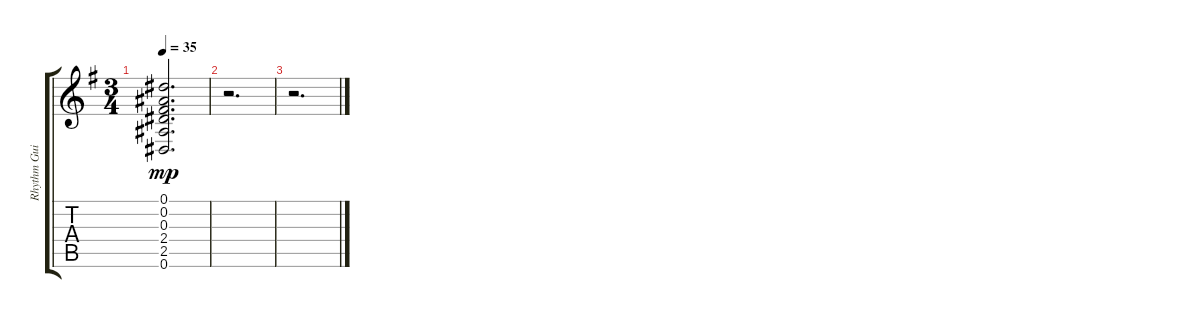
\track ("Rhythm Guitar II (Andre Olbrich)" "Rhythm Gui") {instrument acousticguitarsteel}
\staff {score tabs}
\tuning (Eb4 Bb3 Gb3 Db3 Ab2 Eb2) {hide}
\ts (3 4)
\tempo 35
\clef g2
\ks eminor
(0.1 0.2 0.3 2.4 2.5 0.6).2{d dy mp} |
r.2{d} |
r.2{d}
